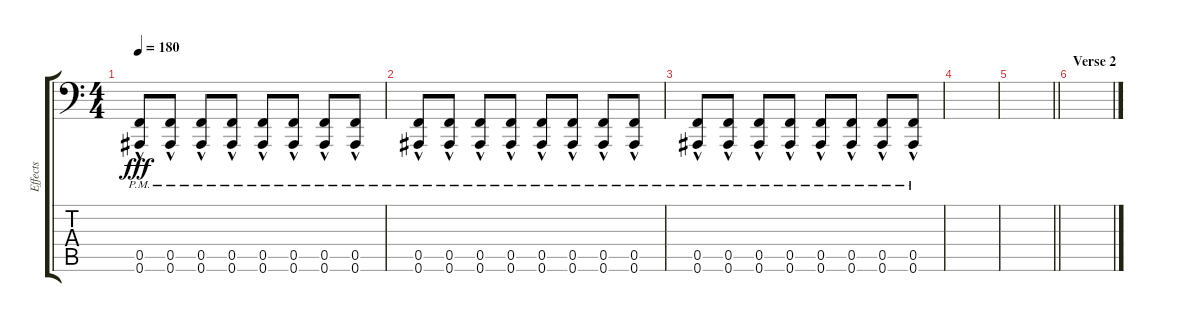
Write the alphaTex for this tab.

\track ("Effects" "Effects") {instrument reversecymbal}
\staff {score tabs}
\tuning (C4 G3 Eb3 Bb2 F2 Bb1) {hide}
\ts (4 4)
\tempo 180
\clef f4
\ks c
(0.5{pm} 0.6{hac pm}).8{dy fff} (0.5{pm} 0.6{hac pm}).8 (0.5{pm} 0.6{hac pm}).8 (0.5{pm} 0.6{hac pm}).8 (0.5{pm} 0.6{hac pm}).8 (0.5{pm} 0.6{hac pm}).8 (0.5{pm} 0.6{hac pm}).8 (0.5{pm} 0.6{hac pm}).8 |
(0.5{pm} 0.6{hac pm}).8 (0.5{pm} 0.6{hac pm}).8 (0.5{pm} 0.6{hac pm}).8 (0.5{pm} 0.6{hac pm}).8 (0.5{pm} 0.6{hac pm}).8 (0.5{pm} 0.6{hac pm}).8 (0.5{pm} 0.6{hac pm}).8 (0.5{pm} 0.6{hac pm}).8 |
(0.5{pm} 0.6{hac pm}).8 (0.5{pm} 0.6{hac pm}).8 (0.5{pm} 0.6{hac pm}).8 (0.5{pm} 0.6{hac pm}).8 (0.5{pm} 0.6{hac pm}).8 (0.5{pm} 0.6{hac pm}).8 (0.5{pm} 0.6{hac pm}).8 (0.5{pm} 0.6{hac pm}).8 |
|
\barLineRight lightlight
|
\section ("" "Verse 2")
